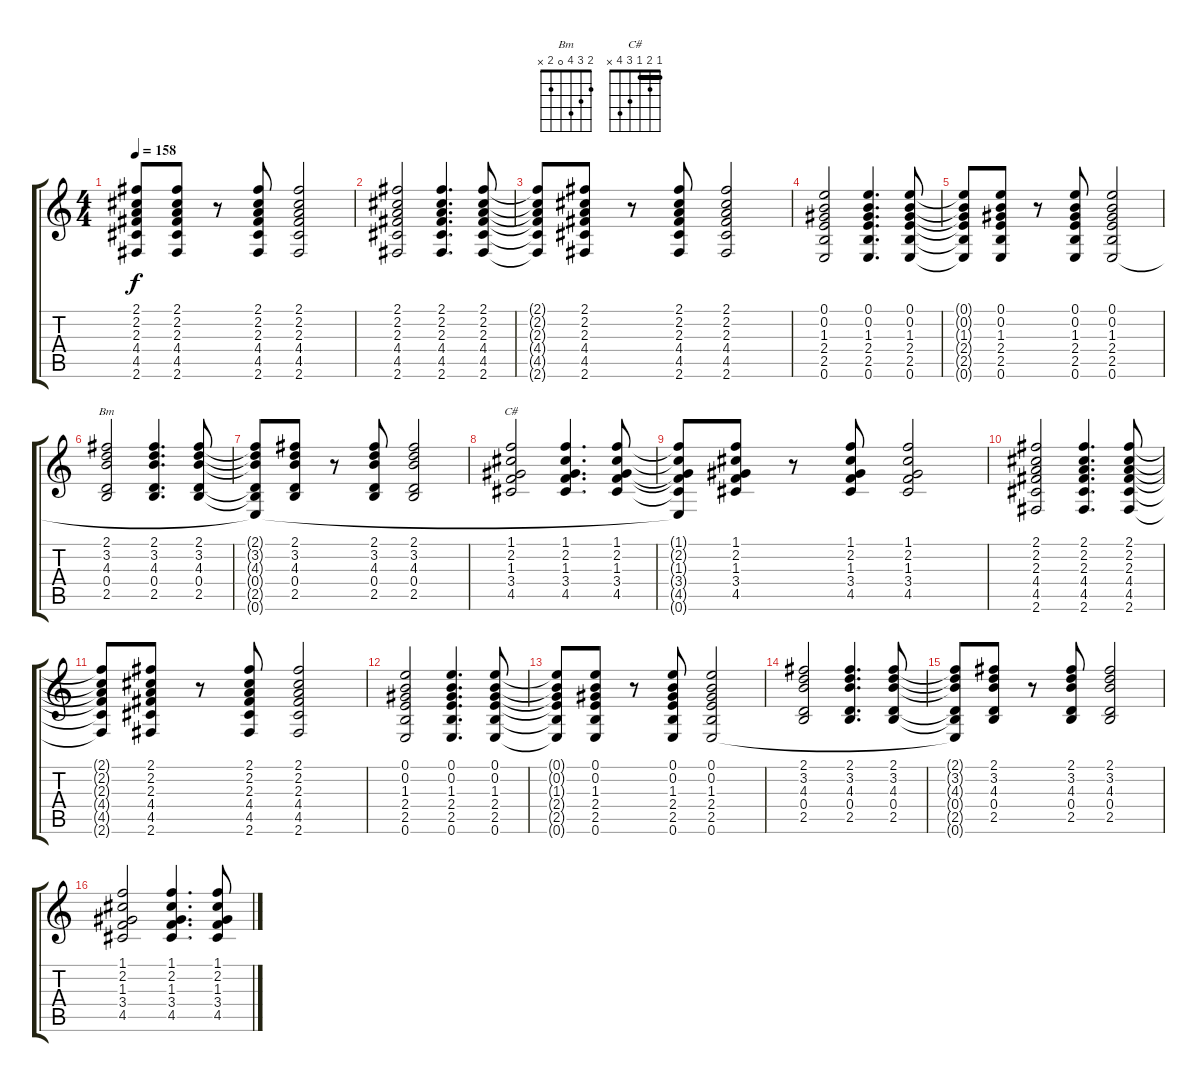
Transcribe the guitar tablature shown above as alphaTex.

\track "" {instrument electricguitarclean}
\staff {score tabs}
\tuning (E4 B3 G3 D3 A2 E2) {hide}
\chord ("Bm" 2 3 4 0 2 x)
\chord ("C#" 1 2 1 3 4 x) {barre 1}
\ts (4 4)
\tempo 158
\clef g2
\ks c
(2.1{t} 2.2{t} 2.3{t} 4.4{t} 4.5{t} 2.6{t}).8{dy f} (2.1 2.2 2.3 4.4 4.5 2.6).8 r.8 (2.1 2.2 2.3 4.4 4.5 2.6).8 (2.1 2.2 2.3 4.4 4.5 2.6).2 |
(2.1 2.2 2.3 4.4 4.5 2.6).2 (2.1 2.2 2.3 4.4 4.5 2.6).4{d} (2.1 2.2 2.3 4.4 4.5 2.6).8 |
(2.1{t} 2.2{t} 2.3{t} 4.4{t} 4.5{t} 2.6{t}).8 (2.1 2.2 2.3 4.4 4.5 2.6).8 r.8 (2.1 2.2 2.3 4.4 4.5 2.6).8 (2.1 2.2 2.3 4.4 4.5 2.6).2 |
(0.1 0.2 1.3 2.4 2.5 0.6).2 (0.1 0.2 1.3 2.4 2.5 0.6).4{d} (0.1 0.2 1.3 2.4 2.5 0.6).8 |
(0.1{t} 0.2{t} 1.3{t} 2.4{t} 2.5{t} 0.6{t}).8 (0.1 0.2 1.3 2.4 2.5 0.6).8 r.8 (0.1 0.2 1.3 2.4 2.5 0.6).8 (0.1 0.2 1.3 2.4 2.5 0.6).2 |
(2.1 3.2 4.3 0.4 2.5).2{ch "Bm"} (2.1 3.2 4.3 0.4 2.5).4{d} (2.1 3.2 4.3 0.4 2.5).8 |
(2.1{t} 3.2{t} 4.3{t} 0.4{t} 2.5{t} 0.6{t}).8 (2.1 3.2 4.3 0.4 2.5).8 r.8 (2.1 3.2 4.3 0.4 2.5).8 (2.1 3.2 4.3 0.4 2.5).2 |
(1.1 2.2 1.3 3.4 4.5).2{ch "C#"} (1.1 2.2 1.3 3.4 4.5).4{d} (1.1 2.2 1.3 3.4 4.5).8 |
(1.1{t} 2.2{t} 1.3{t} 3.4{t} 4.5{t} 0.6{t}).8 (1.1 2.2 1.3 3.4 4.5).8 r.8 (1.1 2.2 1.3 3.4 4.5).8 (1.1 2.2 1.3 3.4 4.5).2 |
(2.1 2.2 2.3 4.4 4.5 2.6).2 (2.1 2.2 2.3 4.4 4.5 2.6).4{d} (2.1 2.2 2.3 4.4 4.5 2.6).8 |
(2.1{t} 2.2{t} 2.3{t} 4.4{t} 4.5{t} 2.6{t}).8 (2.1 2.2 2.3 4.4 4.5 2.6).8 r.8 (2.1 2.2 2.3 4.4 4.5 2.6).8 (2.1 2.2 2.3 4.4 4.5 2.6).2 |
(0.1 0.2 1.3 2.4 2.5 0.6).2 (0.1 0.2 1.3 2.4 2.5 0.6).4{d} (0.1 0.2 1.3 2.4 2.5 0.6).8 |
(0.1{t} 0.2{t} 1.3{t} 2.4{t} 2.5{t} 0.6{t}).8 (0.1 0.2 1.3 2.4 2.5 0.6).8 r.8 (0.1 0.2 1.3 2.4 2.5 0.6).8 (0.1 0.2 1.3 2.4 2.5 0.6).2 |
(2.1 3.2 4.3 0.4 2.5).2 (2.1 3.2 4.3 0.4 2.5).4{d} (2.1 3.2 4.3 0.4 2.5).8 |
(2.1{t} 3.2{t} 4.3{t} 0.4{t} 2.5{t} 0.6{t}).8 (2.1 3.2 4.3 0.4 2.5).8 r.8 (2.1 3.2 4.3 0.4 2.5).8 (2.1 3.2 4.3 0.4 2.5).2 |
(1.1 2.2 1.3 3.4 4.5).2 (1.1 2.2 1.3 3.4 4.5).4{d} (1.1 2.2 1.3 3.4 4.5).8
